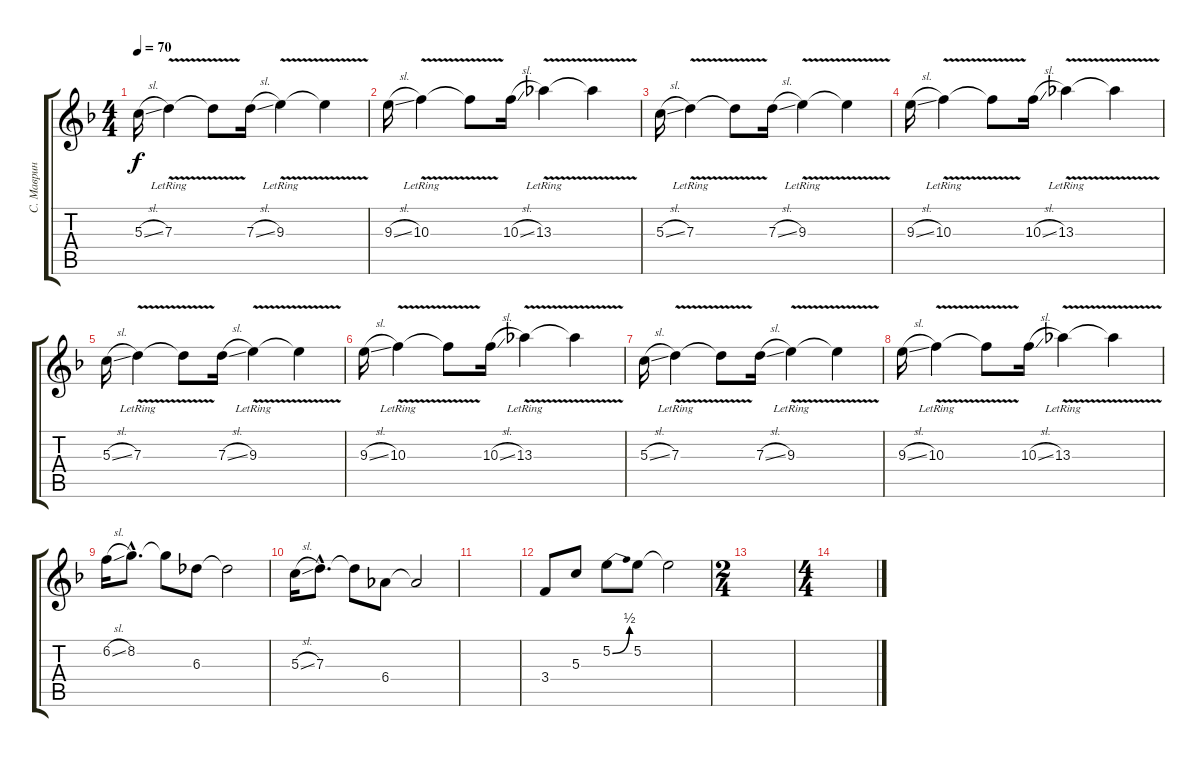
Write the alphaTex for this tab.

\track ("С. Маврин" "С. Маврин") {instrument distortionguitar}
\staff {score tabs}
\tuning (E4 B3 G3 D3 A2 E2) {hide}
\ts (4 4)
\tempo 70
\clef g2
\ks dminor
5.3{sl}.16{dy f volume 12 instrument acousticguitarsteel} 7.3{v lr}.4 7.3{t}.8 7.3{sl}.16 9.3{v lr}.4 9.3{t}.4 |
9.3{sl}.16 10.3{v lr}.4 10.3{t}.8 10.3{sl}.16 13.3{v lr}.4 13.3{t}.4 |
5.3{sl}.16 7.3{v lr}.4 7.3{t}.8 7.3{sl}.16 9.3{v lr}.4 9.3{t}.4 |
9.3{sl}.16 10.3{v lr}.4 10.3{t}.8 10.3{sl}.16 13.3{v lr}.4 13.3{t}.4 |
5.3{sl}.16 7.3{v lr}.4 7.3{t}.8 7.3{sl}.16 9.3{v lr}.4 9.3{t}.4 |
9.3{sl}.16 10.3{v lr}.4 10.3{t}.8 10.3{sl}.16 13.3{v lr}.4 13.3{t}.4 |
5.3{sl}.16 7.3{v lr}.4 7.3{t}.8 7.3{sl}.16 9.3{v lr}.4 9.3{t}.4 |
9.3{sl}.16 10.3{v lr}.4 10.3{t}.8 10.3{sl}.16 13.3{v lr}.4 13.3{t}.4 |
6.2{sl}.16 8.2{hac}.8{d} 8.2{t}.8 6.3.8 6.3{t}.2 |
5.3{sl}.16 7.3{hac}.8{d} 7.3{t}.8 6.4.8 6.4{t}.2 |
|
3.4.8{volume 14 instrument distortionguitar} 5.3.8 5.2{be (bend 0 0 60 2)}.8 5.2.8 5.2{t}.2 |
\ts (2 4)
|
\ts (4 4)
